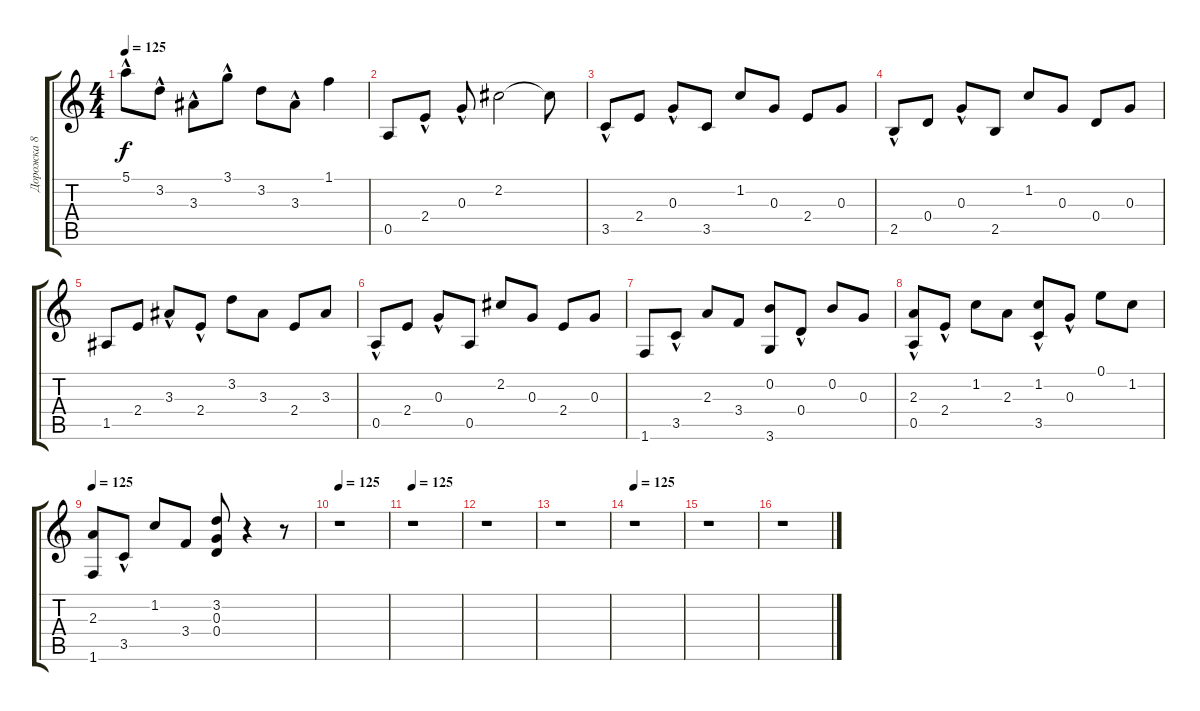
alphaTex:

\track ("Дорожка 8" "Дорожка 8") {instrument acousticguitarsteel}
\staff {score tabs}
\tuning (E4 B3 G3 D3 A2 E2) {hide}
\ts (4 4)
\tempo 125
\clef g2
\ks c
5.1{hac}.8{dy f} 3.2{hac}.8 3.3{hac}.8 3.1{hac}.8 3.2.8 3.3{hac}.8 1.1.4 |
0.5.8 2.4{hac}.8 0.3{hac}.8 2.2.2 2.2{t}.8 |
3.5{hac}.8 2.4.8 0.3{hac}.8 3.5.8 1.2.8 0.3.8 2.4.8 0.3.8 |
2.5{hac}.8 0.4.8 0.3{hac}.8 2.5.8 1.2.8 0.3.8 0.4.8 0.3.8 |
1.5.8 2.4.8 3.3{hac}.8 2.4{hac}.8 3.2.8 3.3.8 2.4.8 3.3.8 |
0.5{hac}.8 2.4.8 0.3{hac}.8 0.5.8 2.2.8 0.3.8 2.4.8 0.3.8 |
1.6.8 3.5{hac}.8 2.3.8 3.4.8 (0.2 3.6).8 0.4{hac}.8 0.2.8 0.3.8 |
(2.3{hac} 0.5).8 2.4{hac}.8 1.2.8 2.3.8 (1.2{hac} 3.5).8 0.3{hac}.8 0.1.8 1.2.8 |
\tempo 125
(2.3 1.6).8 3.5{hac}.8 1.2.8 3.4.8 (3.2 0.3 0.4).8 r.4 r.8 |
\tempo 125
r.1 |
\tempo 125
r.1 |
r.1 |
r.1 |
\tempo 125
r.1 |
r.1 |
r.1
